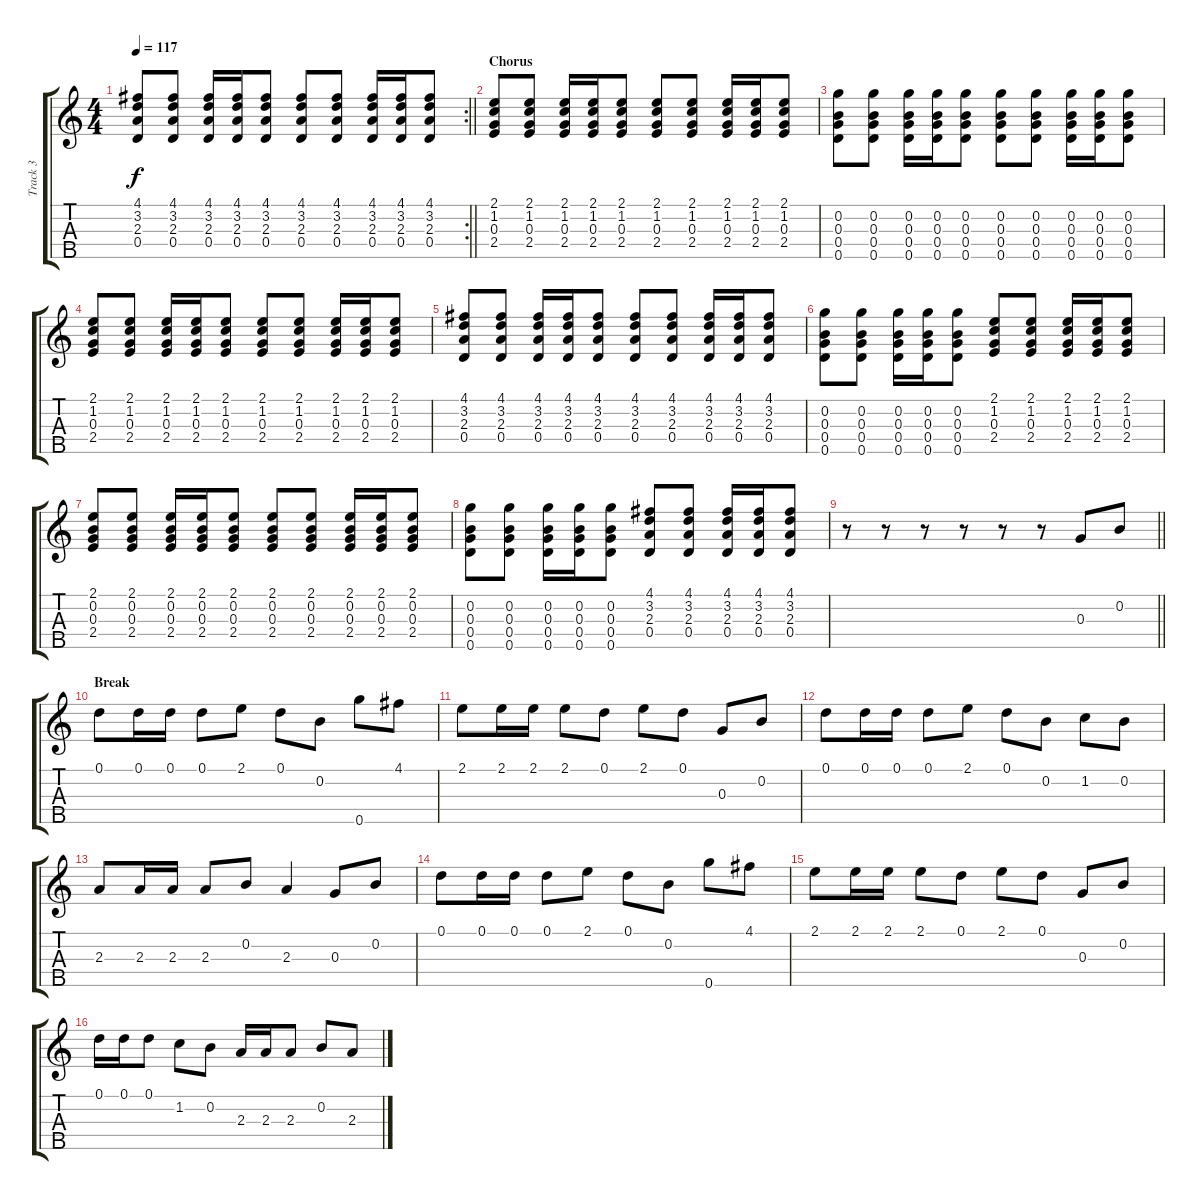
\track ("Track 3" "Track 3") {instrument banjo}
\staff {score tabs}
\tuning (D4 B3 G3 D3 G4) {hide}
\displaytranspose 12
\rc 2
\ts (4 4)
\tempo 117
\clef g2
\barLineRight lightlight
\ks c
(4.1 3.2 2.3 0.4).8{dy f} (4.1 3.2 2.3 0.4).8 (4.1 3.2 2.3 0.4).16 (4.1 3.2 2.3 0.4).16 (4.1 3.2 2.3 0.4).8 (4.1 3.2 2.3 0.4).8 (4.1 3.2 2.3 0.4).8 (4.1 3.2 2.3 0.4).16 (4.1 3.2 2.3 0.4).16 (4.1 3.2 2.3 0.4).8 |
\section ("" "Chorus")
(2.1 1.2 0.3 2.4).8 (2.1 1.2 0.3 2.4).8 (2.1 1.2 0.3 2.4).16 (2.1 1.2 0.3 2.4).16 (2.1 1.2 0.3 2.4).8 (2.1 1.2 0.3 2.4).8 (2.1 1.2 0.3 2.4).8 (2.1 1.2 0.3 2.4).16 (2.1 1.2 0.3 2.4).16 (2.1 1.2 0.3 2.4).8 |
(0.2 0.3 0.4 0.5).8 (0.2 0.3 0.4 0.5).8 (0.2 0.3 0.4 0.5).16 (0.2 0.3 0.4 0.5).16 (0.2 0.3 0.4 0.5).8 (0.2 0.3 0.4 0.5).8 (0.2 0.3 0.4 0.5).8 (0.2 0.3 0.4 0.5).16 (0.2 0.3 0.4 0.5).16 (0.2 0.3 0.4 0.5).8 |
(2.1 1.2 0.3 2.4).8 (2.1 1.2 0.3 2.4).8 (2.1 1.2 0.3 2.4).16 (2.1 1.2 0.3 2.4).16 (2.1 1.2 0.3 2.4).8 (2.1 1.2 0.3 2.4).8 (2.1 1.2 0.3 2.4).8 (2.1 1.2 0.3 2.4).16 (2.1 1.2 0.3 2.4).16 (2.1 1.2 0.3 2.4).8 |
(4.1 3.2 2.3 0.4).8 (4.1 3.2 2.3 0.4).8 (4.1 3.2 2.3 0.4).16 (4.1 3.2 2.3 0.4).16 (4.1 3.2 2.3 0.4).8 (4.1 3.2 2.3 0.4).8 (4.1 3.2 2.3 0.4).8 (4.1 3.2 2.3 0.4).16 (4.1 3.2 2.3 0.4).16 (4.1 3.2 2.3 0.4).8 |
(0.2 0.3 0.4 0.5).8 (0.2 0.3 0.4 0.5).8 (0.2 0.3 0.4 0.5).16 (0.2 0.3 0.4 0.5).16 (0.2 0.3 0.4 0.5).8 (2.1 1.2 0.3 2.4).8 (2.1 1.2 0.3 2.4).8 (2.1 1.2 0.3 2.4).16 (2.1 1.2 0.3 2.4).16 (2.1 1.2 0.3 2.4).8 |
(2.1 0.2 0.3 2.4).8 (2.1 0.2 0.3 2.4).8 (2.1 0.2 0.3 2.4).16 (2.1 0.2 0.3 2.4).16 (2.1 0.2 0.3 2.4).8 (2.1 0.2 0.3 2.4).8 (2.1 0.2 0.3 2.4).8 (2.1 0.2 0.3 2.4).16 (2.1 0.2 0.3 2.4).16 (2.1 0.2 0.3 2.4).8 |
(0.2 0.3 0.4 0.5).8 (0.2 0.3 0.4 0.5).8 (0.2 0.3 0.4 0.5).16 (0.2 0.3 0.4 0.5).16 (0.2 0.3 0.4 0.5).8 (4.1 3.2 2.3 0.4).8 (4.1 3.2 2.3 0.4).8 (4.1 3.2 2.3 0.4).16 (4.1 3.2 2.3 0.4).16 (4.1 3.2 2.3 0.4).8 |
\barLineRight lightlight
r.8 r.8 r.8 r.8 r.8 r.8 0.3.8{volume 13} 0.2.8 |
\section ("" "Break")
0.1.8 0.1.16 0.1.16 0.1.8 2.1.8 0.1.8 0.2.8 0.5.8 4.1.8 |
2.1.8 2.1.16 2.1.16 2.1.8 0.1.8 2.1.8 0.1.8 0.3.8 0.2.8 |
0.1.8 0.1.16 0.1.16 0.1.8 2.1.8 0.1.8 0.2.8 1.2.8 0.2.8 |
2.3.8 2.3.16 2.3.16 2.3.8 0.2.8 2.3.4 0.3.8 0.2.8 |
0.1.8 0.1.16 0.1.16 0.1.8 2.1.8 0.1.8 0.2.8 0.5.8 4.1.8 |
2.1.8 2.1.16 2.1.16 2.1.8 0.1.8 2.1.8 0.1.8 0.3.8 0.2.8 |
0.1.16 0.1.16 0.1.8 1.2.8 0.2.8 2.3.16 2.3.16 2.3.8 0.2.8 2.3.8
